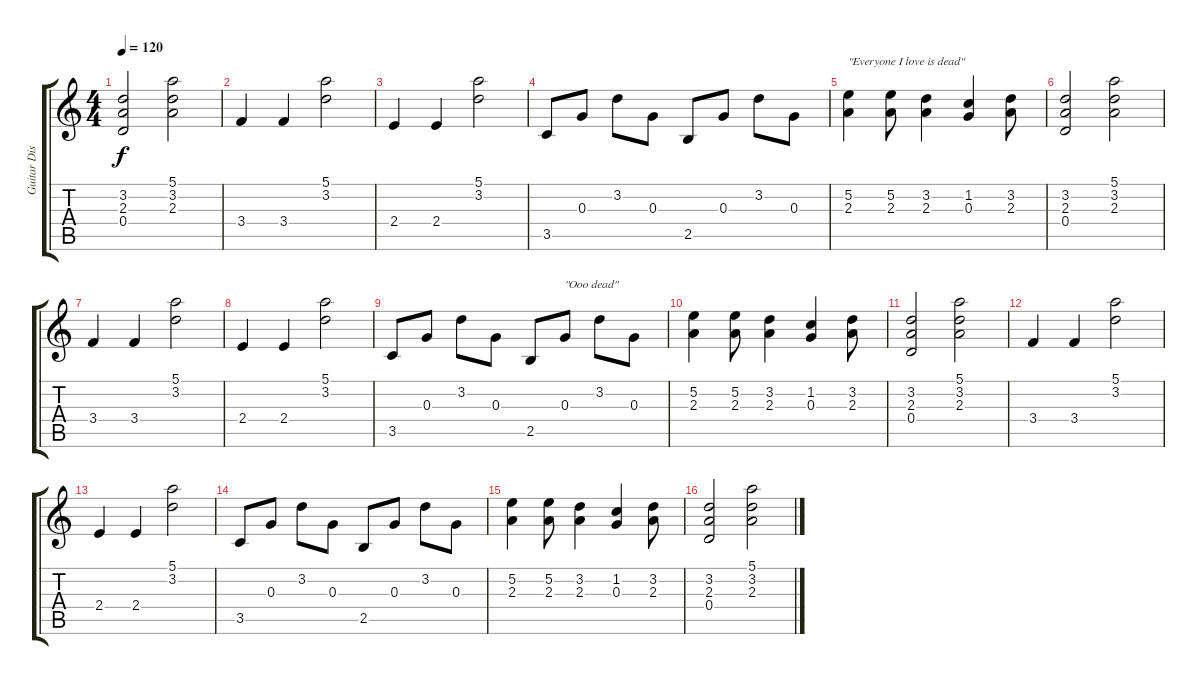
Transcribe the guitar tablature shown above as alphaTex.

\track ("Guitar Disto" "Guitar Dis") {instrument distortionguitar}
\staff {score tabs}
\tuning (E4 B3 G3 D3 A2 E2) {hide}
\ts (4 4)
\tempo 120
\clef g2
\ks c
(3.2 2.3 0.4).2{dy f} (5.1 3.2 2.3).2 |
3.4.4 3.4.4 (5.1 3.2).2 |
2.4.4 2.4.4 (5.1 3.2).2 |
3.5.8 0.3.8 3.2.8 0.3.8 2.5.8 0.3.8 3.2.8 0.3.8 |
(5.2 2.3).4{txt "\"Everyone I love is dead\""} (5.2 2.3).8 (3.2 2.3).4 (1.2 0.3).4 (3.2 2.3).8 |
(3.2 2.3 0.4).2 (5.1 3.2 2.3).2 |
3.4.4 3.4.4 (5.1 3.2).2 |
2.4.4 2.4.4 (5.1 3.2).2 |
3.5.8 0.3.8 3.2.8 0.3.8 2.5.8 0.3.8{txt "\"Ooo dead\""} 3.2.8 0.3.8 |
(5.2 2.3).4 (5.2 2.3).8 (3.2 2.3).4 (1.2 0.3).4 (3.2 2.3).8 |
(3.2 2.3 0.4).2 (5.1 3.2 2.3).2 |
3.4.4 3.4.4 (5.1 3.2).2 |
2.4.4 2.4.4 (5.1 3.2).2 |
3.5.8 0.3.8 3.2.8 0.3.8 2.5.8 0.3.8 3.2.8 0.3.8 |
(5.2 2.3).4 (5.2 2.3).8 (3.2 2.3).4 (1.2 0.3).4 (3.2 2.3).8 |
(3.2 2.3 0.4).2 (5.1 3.2 2.3).2
